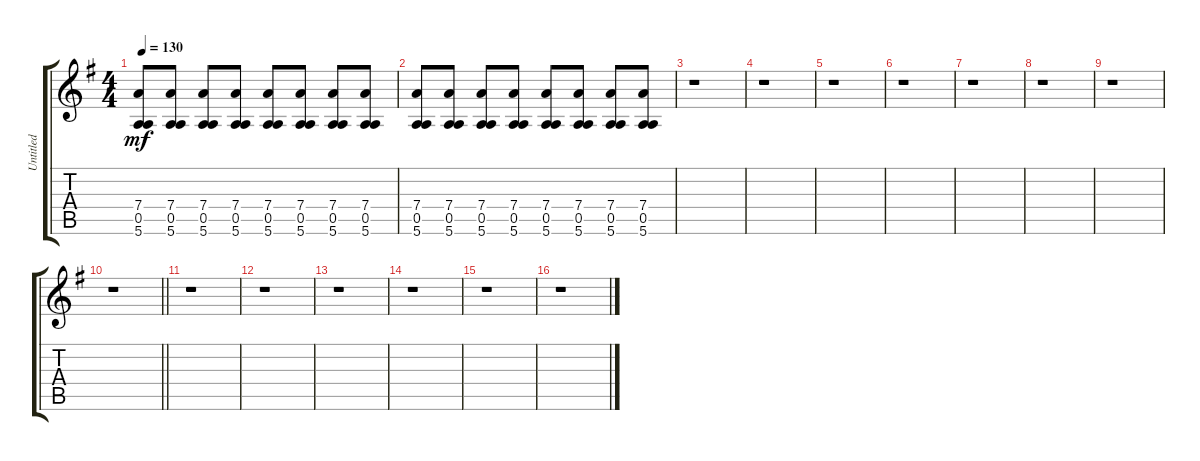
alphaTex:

\track ("Untitled" "Untitled") {instrument electricguitarclean}
\staff {score tabs}
\tuning (E4 B3 G3 D3 A2 E2) {hide}
\ts (4 4)
\tempo 130
\clef g2
\ks g
(7.4 0.5 5.6).8{dy mf instrument electricguitarclean} (7.4 0.5 5.6).8 (7.4 0.5 5.6).8 (7.4 0.5 5.6).8 (7.4 0.5 5.6).8 (7.4 0.5 5.6).8 (7.4 0.5 5.6).8 (7.4 0.5 5.6).8 |
(7.4 0.5 5.6).8 (7.4 0.5 5.6).8 (7.4 0.5 5.6).8 (7.4 0.5 5.6).8 (7.4 0.5 5.6).8 (7.4 0.5 5.6).8 (7.4 0.5 5.6).8 (7.4 0.5 5.6).8 |
r.1 |
r.1 |
r.1 |
r.1 |
r.1 |
r.1 |
r.1 |
\barLineRight lightlight
r.1 |
r.1 |
r.1 |
r.1 |
r.1 |
r.1 |
r.1
